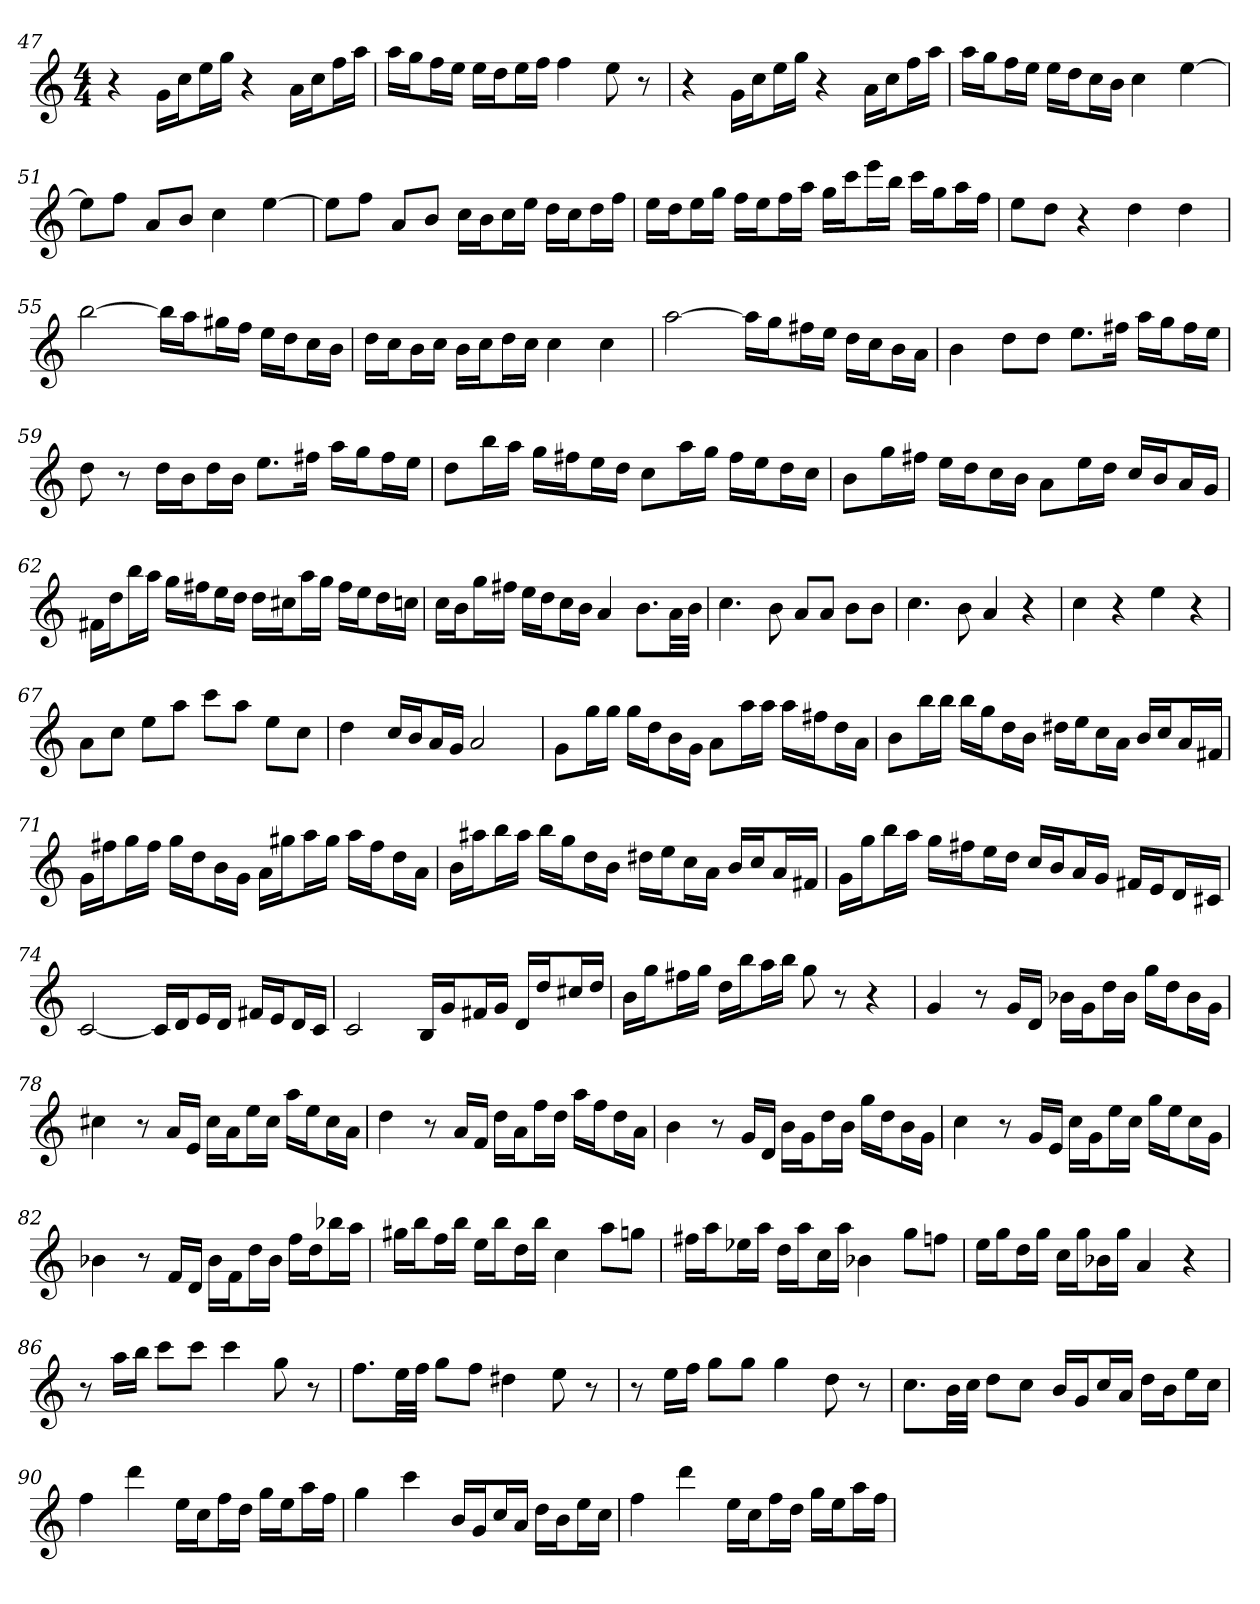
**kern
*part1
*staff1
*clefG2
*k[]
*C:
*M4/4
=47
4r
16g\LL
16cc\J
16ee\L
16gg\JJ
4r
16a\LL
16cc\J
16ff\L
16aa\JJ
=48
16aa\LL
16gg\J
16ff\L
16ee\JJ
16ee\LL
16dd\J
16ee\L
16ff\JJ
4ff
8ee
8r
=49
4r
16g\LL
16cc\J
16ee\L
16gg\JJ
4r
16a\LL
16cc\J
16ff\L
16aa\JJ
=50
16aa\LL
16gg\J
16ff\L
16ee\JJ
16ee\LL
16dd\J
16cc\L
16b\JJ
4cc
[4ee
=51
8ee\L]
8ff\J
8a/L
8b/J
4cc
[4ee
=52
8ee\L]
8ff\J
8a/L
8b/J
16cc\LL
16b\J
16cc\L
16ee\JJ
16dd\LL
16cc\J
16dd\L
16ff\JJ
=53
16ee\LL
16dd\J
16ee\L
16gg\JJ
16ff\LL
16ee\J
16ff\L
16aa\JJ
16gg\LL
16ccc\J
16eee\L
16bb\JJ
16ccc\LL
16gg\J
16aa\L
16ff\JJ
=54
8ee\L
8dd\J
4r
4dd
4dd
=55
[2bb
16bb\LL]
16aa\J
16gg#X\L
16ff\JJ
16ee\LL
16dd\J
16cc\L
16b\JJ
=56
16dd\LL
16cc\J
16b\L
16cc\JJ
16b\LL
16cc\J
16dd\L
16cc\JJ
4cc
4cc
=57
[2aa
16aa\LL]
16gg\J
16ff#X\L
16ee\JJ
16dd\LL
16cc\J
16b\L
16a\JJ
=58
4b
8dd\L
8dd\J
8.ee\L
16ff#X\Jk
16aa\LL
16gg\J
16ff#\L
16ee\JJ
=59
8dd
8r
16dd\LL
16b\J
16dd\L
16b\JJ
8.ee\L
16ff#X\Jk
16aa\LL
16gg\J
16ff#\L
16ee\JJ
=60
8dd\L
16bb\L
16aa\JJ
16gg\LL
16ff#X\J
16ee\L
16dd\JJ
8cc\L
16aa\L
16gg\JJ
16ff#\LL
16ee\J
16dd\L
16cc\JJ
=61
8b\L
16gg\L
16ff#X\JJ
16ee\LL
16dd\J
16cc\L
16b\JJ
8a\L
16ee\L
16dd\JJ
16cc/LL
16b/J
16a/L
16g/JJ
=62
16f#X\LL
16dd\J
16bb\L
16aa\JJ
16gg\LL
16ff#X\J
16ee\L
16dd\JJ
16dd\LL
16cc#X\J
16aa\L
16gg\JJ
16ff#\LL
16ee\J
16dd\L
16ccn\JJ
=63
16cc\LL
16b\J
16gg\L
16ff#X\JJ
16ee\LL
16dd\J
16cc\L
16b\JJ
4a
8.b\L
32a\LL
32b\JJJ
=64
4.cc
8b
8a/L
8a/J
8b\L
8b\J
=65
4.cc
8b
4a
4r
=66
4cc
4r
4ee
4r
=67
8a\L
8cc\J
8ee\L
8aa\J
8ccc\L
8aa\J
8ee\L
8cc\J
=68
4dd
16cc/LL
16b/J
16a/L
16g/JJ
2a
=69
8g\L
16gg\L
16gg\JJ
16gg\LL
16dd\J
16b\L
16g\JJ
8a\L
16aa\L
16aa\JJ
16aa\LL
16ff#X\J
16dd\L
16a\JJ
=70
8b\L
16bb\L
16bb\JJ
16bb\LL
16gg\J
16dd\L
16b\JJ
16dd#X\LL
16ee\J
16cc\L
16a\JJ
16b/LL
16cc/J
16a/L
16f#X/JJ
=71
16g\LL
16ff#X\J
16gg\L
16ff#\JJ
16gg\LL
16dd\J
16b\L
16g\JJ
16a\LL
16gg#X\J
16aa\L
16gg#\JJ
16aa\LL
16ff#\J
16dd\L
16a\JJ
=72
16b\LL
16aa#X\J
16bb\L
16aa#\JJ
16bb\LL
16gg\J
16dd\L
16b\JJ
16dd#X\LL
16ee\J
16cc\L
16a\JJ
16b/LL
16cc/J
16a/L
16f#X/JJ
=73
16g\LL
16gg\J
16bb\L
16aa\JJ
16gg\LL
16ff#X\J
16ee\L
16dd\JJ
16cc/LL
16b/J
16a/L
16g/JJ
16f#X/LL
16e/J
16d/L
16c#X/JJ
=74
[2c
16c/LL]
16d/J
16e/L
16d/JJ
16f#X/LL
16e/J
16d/L
16c/JJ
=75
2c
16B/LL
16g/J
16f#X/L
16g/JJ
16d/LL
16dd/J
16cc#X/L
16dd/JJ
=76
16b\LL
16gg\J
16ff#X\L
16gg\JJ
16dd\LL
16bb\J
16aa\L
16bb\JJ
8gg
8r
4r
=77
4g
8r
16g/LL
16d/JJ
16b-X\LL
16g\J
16dd\L
16b-\JJ
16gg\LL
16dd\J
16b-\L
16g\JJ
=78
4cc#X
8r
16a/LL
16e/JJ
16cc#\LL
16a\J
16ee\L
16cc#\JJ
16aa\LL
16ee\J
16cc#\L
16a\JJ
=79
4dd
8r
16a/LL
16f/JJ
16dd\LL
16a\J
16ff\L
16dd\JJ
16aa\LL
16ff\J
16dd\L
16a\JJ
=80
4b
8r
16g/LL
16d/JJ
16b\LL
16g\J
16dd\L
16b\JJ
16gg\LL
16dd\J
16b\L
16g\JJ
=81
4cc
8r
16g/LL
16e/JJ
16cc\LL
16g\J
16ee\L
16cc\JJ
16gg\LL
16ee\J
16cc\L
16g\JJ
=82
4b-X
8r
16f/LL
16d/JJ
16b-\LL
16f\J
16dd\L
16b-\JJ
16ff\LL
16dd\J
16bb-X\L
16aa\JJ
=83
16gg#X\LL
16bb\J
16ff\L
16bb\JJ
16ee\LL
16bb\J
16dd\L
16bb\JJ
4cc
8aa\L
8ggn\J
=84
16ff#X\LL
16aa\J
16ee-X\L
16aa\JJ
16dd\LL
16aa\J
16cc\L
16aa\JJ
4b-X
8gg\L
8ffn\J
=85
16ee\LL
16gg\J
16dd\L
16gg\JJ
16cc\LL
16gg\J
16b-X\L
16gg\JJ
4a
4r
=86
8r
16aa\LL
16bb\JJ
8ccc\L
8ccc\J
4ccc
8gg
8r
=87
8.ff\L
32ee\LL
32ff\JJJ
8gg\L
8ff\J
4dd#X
8ee
8r
=88
8r
16ee\LL
16ff\JJ
8gg\L
8gg\J
4gg
8dd
8r
=89
8.cc\L
32b\LL
32cc\JJJ
8dd\L
8cc\J
16b/LL
16g/J
16cc/L
16a/JJ
16dd\LL
16b\J
16ee\L
16cc\JJ
=90
4ff
4ddd
16ee\LL
16cc\J
16ff\L
16dd\JJ
16gg\LL
16ee\J
16aa\L
16ff\JJ
=91
4gg
4ccc
16b/LL
16g/J
16cc/L
16a/JJ
16dd\LL
16b\J
16ee\L
16cc\JJ
=92
4ff
4ddd
16ee\LL
16cc\J
16ff\L
16dd\JJ
16gg\LL
16ee\J
16aa\L
16ff\JJ
=
*-
